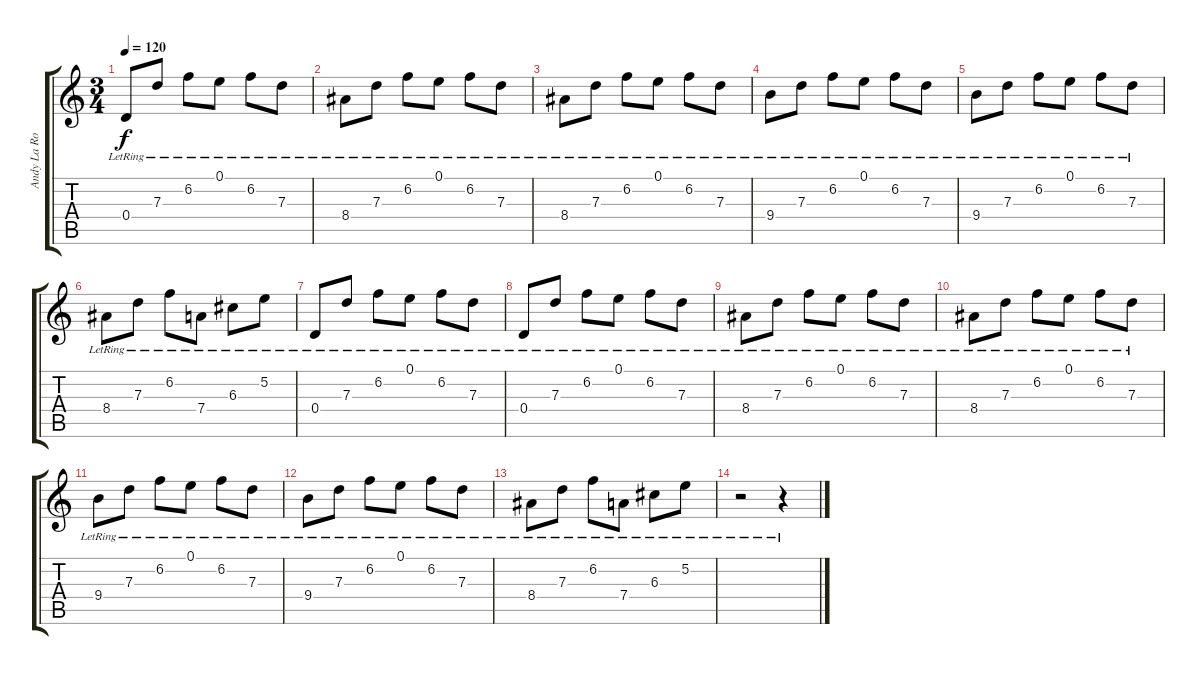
\track ("Andy La Rocque" "Andy La Ro") {instrument acousticguitarnylon}
\staff {score tabs}
\tuning (E4 B3 G3 D3 A2 E2) {hide}
\ts (3 4)
\tempo 120
\clef g2
\ks c
0.4{lr}.8{dy f} 7.3{lr}.8 6.2{lr}.8 0.1{lr}.8 6.2{lr}.8 7.3{lr}.8 |
8.4{lr}.8 7.3{lr}.8 6.2{lr}.8 0.1{lr}.8 6.2{lr}.8 7.3{lr}.8 |
8.4{lr}.8 7.3{lr}.8 6.2{lr}.8 0.1{lr}.8 6.2{lr}.8 7.3{lr}.8 |
9.4{lr}.8 7.3{lr}.8 6.2{lr}.8 0.1{lr}.8 6.2{lr}.8 7.3{lr}.8 |
9.4{lr}.8 7.3{lr}.8 6.2{lr}.8 0.1{lr}.8 6.2{lr}.8 7.3{lr}.8 |
8.4{lr}.8 7.3{lr}.8 6.2{lr}.8 7.4{lr}.8 6.3{lr}.8 5.2{lr}.8 |
0.4{lr}.8{volume 0} 7.3{lr}.8 6.2{lr}.8 0.1{lr}.8 6.2{lr}.8 7.3{lr}.8 |
0.4{lr}.8 7.3{lr}.8 6.2{lr}.8 0.1{lr}.8 6.2{lr}.8 7.3{lr}.8 |
8.4{lr}.8 7.3{lr}.8 6.2{lr}.8 0.1{lr}.8 6.2{lr}.8 7.3{lr}.8 |
8.4{lr}.8 7.3{lr}.8 6.2{lr}.8 0.1{lr}.8 6.2{lr}.8 7.3{lr}.8 |
9.4{lr}.8 7.3{lr}.8 6.2{lr}.8 0.1{lr}.8 6.2{lr}.8 7.3{lr}.8 |
9.4{lr}.8 7.3{lr}.8 6.2{lr}.8 0.1{lr}.8 6.2{lr}.8 7.3{lr}.8 |
8.4{lr}.8 7.3{lr}.8 6.2{lr}.8 7.4{lr}.8 6.3{lr}.8 5.2{lr}.8 |
r.2 r.4
